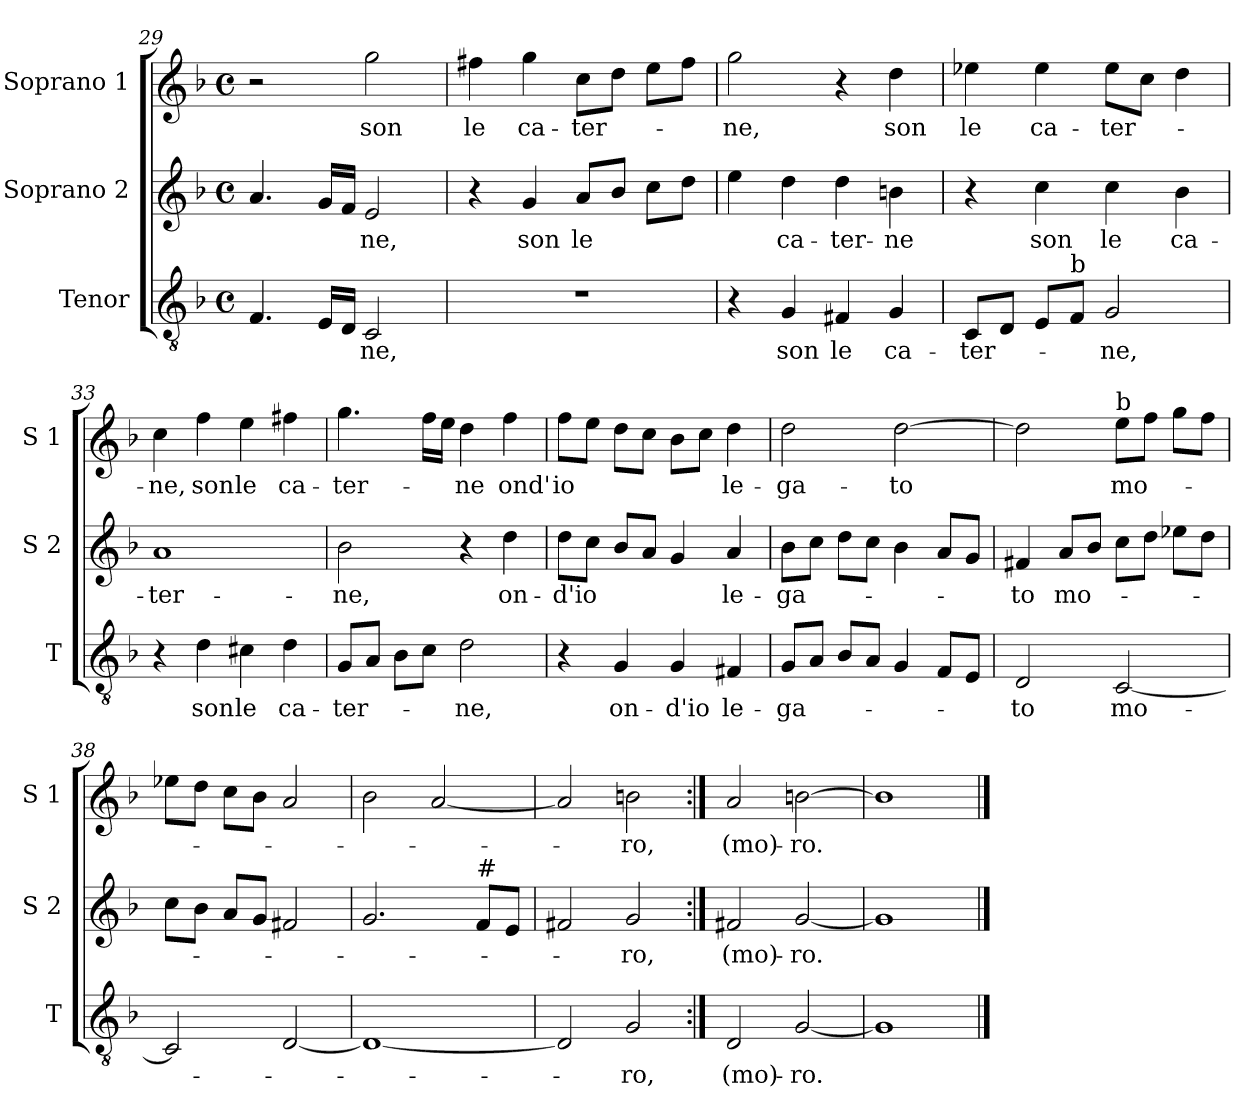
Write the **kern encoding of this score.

**kern	**text	**kern	**text	**kern	**text
*part3	*part3	*part2	*part2	*part1	*part1
*staff3	*staff3	*staff2	*staff2	*staff1	*staff1
*I"Tenor	*	*I"Soprano 2	*	*I"Soprano 1	*
*I'T	*	*I'S 2	*	*I'S 1	*
*clefGv2	*	*clefG2	*	*clefG2	*
*k[b-]	*	*k[b-]	*	*k[b-]	*
*F:	*	*F:	*	*F:	*
*M4/4	*	*M4/4	*	*M4/4	*
*met(c)	*	*met(c)	*	*met(c)	*
=29	=29	=29	=29	=29	=29
4.F/	.	4.a/	.	2r	.
16E/LL	.	16g/LL	.	.	.
16D/JJ	.	16f/JJ	.	.	.
!	!LO:LY:b	!	!LO:LY:b	!	!LO:LY:b
2C/	-ne,	2e/	-ne,	2gg\	son
=30	=30	=30	=30	=30	=30
!	!	!	!	!	!LO:LY:b
1r	.	4r	.	4ff#X\	le
!	!	!	!LO:LY:b	!	!LO:LY:b
.	.	4g/	son	4gg\	ca-
!	!	!	!LO:LY:b	!	!LO:LY:b
.	.	8a/L	le	8cc\L	-ter-
.	.	8b-/J	.	8dd\J	.
.	.	8cc\L	.	8ee\L	.
.	.	8dd\J	.	8ff#\J	.
=31	=31	=31	=31	=31	=31
!	!	!	!	!	!LO:LY:b
4r	.	4ee\	.	2gg\	-ne,
!	!LO:LY:b	!	!LO:LY:b	!	!
4G/	son	4dd\	ca-	.	.
!	!LO:LY:b	!	!LO:LY:b	!	!
4F#X/	le	4dd\	-ter-	4r	.
!	!LO:LY:b	!	!LO:LY:b	!	!LO:LY:b
4G/	ca-	4bn\	-ne	4dd\	son
=32	=32	=32	=32	=32	=32
!	!LO:LY:b	!	!	!	!LO:LY:b
8C/L	-ter-	4r	.	4ee-X\	le
8D/J	.	.	.	.	.
!	!	!	!LO:LY:b	!	!LO:LY:b
8E/L	.	4cc\	son	4ee-\	ca-
!LO:TX:a:t=b	!	!	!	!	!
8F/J	.	.	.	.	.
!	!LO:LY:b	!	!LO:LY:b	!	!LO:LY:b
2G/	-ne,	4cc\	le	8ee-\L	-ter-
.	.	.	.	8cc\J	.
!	!	!	!LO:LY:b	!	!
.	.	4b-\	ca-	4dd\	.
!!LO:LB:g=z
=33	=33	=33	=33	=33	=33
!	!	!	!LO:LY:b	!	!LO:LY:b
4r	.	1a	-ter-	4cc\	-ne,
!	!LO:LY:b	!	!	!	!LO:LY:b
4d\	son	.	.	4ff\	son
!	!LO:LY:b	!	!	!	!LO:LY:b
4c#X\	le	.	.	4ee\	le
!	!LO:LY:b	!	!	!	!LO:LY:b
4d\	ca-	.	.	4ff#X\	ca-
=34	=34	=34	=34	=34	=34
!	!LO:LY:b	!	!LO:LY:b	!	!LO:LY:b
8G/L	-ter-	2b-\	-ne,	4.gg\	-ter-
8A/J	.	.	.	.	.
8B-\L	.	.	.	.	.
8c\J	.	.	.	16ff\LL	.
.	.	.	.	16ee\JJ	.
!	!LO:LY:b	!	!	!	!LO:LY:b
2d\	-ne,	4r	.	4dd\	-ne
!	!	!	!LO:LY:b	!	!LO:LY:b
.	.	4dd\	on-	4ff\	ond'
=35	=35	=35	=35	=35	=35
!	!	!	!LO:LY:b	!	!LO:LY:b
4r	.	8dd\L	-d'io	8ff\L	io
.	.	8cc\J	.	8ee\J	.
!	!LO:LY:b	!	!	!	!
4G/	on-	8b-/L	.	8dd\L	.
.	.	8a/J	.	8cc\J	.
!	!LO:LY:b	!	!	!	!
4G/	-d'io	4g/	.	8b-\L	.
.	.	.	.	8cc\J	.
!	!LO:LY:b	!	!LO:LY:b	!	!LO:LY:b
4F#X/	le-	4a/	le-	4dd\	le-
=36	=36	=36	=36	=36	=36
!	!LO:LY:b	!	!LO:LY:b	!	!LO:LY:b
8G/L	-ga-	8b-\L	-ga-	2dd\	-ga-
8A/J	.	8cc\J	.	.	.
8B-/L	.	8dd\L	.	.	.
8A/J	.	8cc\J	.	.	.
!	!	!	!	!	!LO:LY:b
4G/	.	4b-\	.	[2dd\	-to
8F/L	.	8a/L	.	.	.
8E/J	.	8g/J	.	.	.
=37	=37	=37	=37	=37	=37
!	!LO:LY:b	!	!LO:LY:b	!	!
2D/	-to	4f#X/	-to	2dd\]	.
!	!	!	!LO:LY:b	!	!
.	.	8a/L	mo-	.	.
.	.	8b-/J	.	.	.
!	!	!	!	!LO:TX:a:t=b	!
!	!LO:LY:b	!	!	!	!LO:LY:b
[2C/	mo-	8cc\L	.	8ee\L	mo-
.	.	8dd\J	.	8ff\J	.
.	.	8ee-X\L	.	8gg\L	.
.	.	8dd\J	.	8ff\J	.
!!LO:LB:g=z
=38	=38	=38	=38	=38	=38
2C/]	.	8cc\L	.	8ee-X\L	.
.	.	8b-\J	.	8dd\J	.
.	.	8a/L	.	8cc\L	.
.	.	8g/J	.	8b-\J	.
[2D/	.	2f#X/	.	2a/	.
=39	=39	=39	=39	=39	=39
1D_	.	2.g/	.	2b-\	.
.	.	.	.	[2a/	.
!	!	!LO:TX:a:t=#	!	!	!
.	.	8f/L	.	.	.
.	.	8e/J	.	.	.
=40	=40	=40	=40	=40	=40
2D/]	.	2f#X/	.	2a/]	.
!	!LO:LY:b	!	!LO:LY:b	!	!LO:LY:b
2G/	-ro,	2g/	-ro,	2bn\	-ro,
=41:|!	=41:|!	=41:|!	=41:|!	=41:|!	=41:|!
!	!LO:LY:b	!	!LO:LY:b	!	!LO:LY:b
2D/	(mo)-	2f#X/	(mo)-	2a/	(mo)-
!	!LO:LY:b	!	!LO:LY:b	!	!LO:LY:b
[2G/	-ro.	[2g/	-ro.	[2bn\	-ro.
=42	=42	=42	=42	=42	=42
1G]	.	1g]	.	1b]	.
==	==	==	==	==	==
*-	*-	*-	*-	*-	*-
